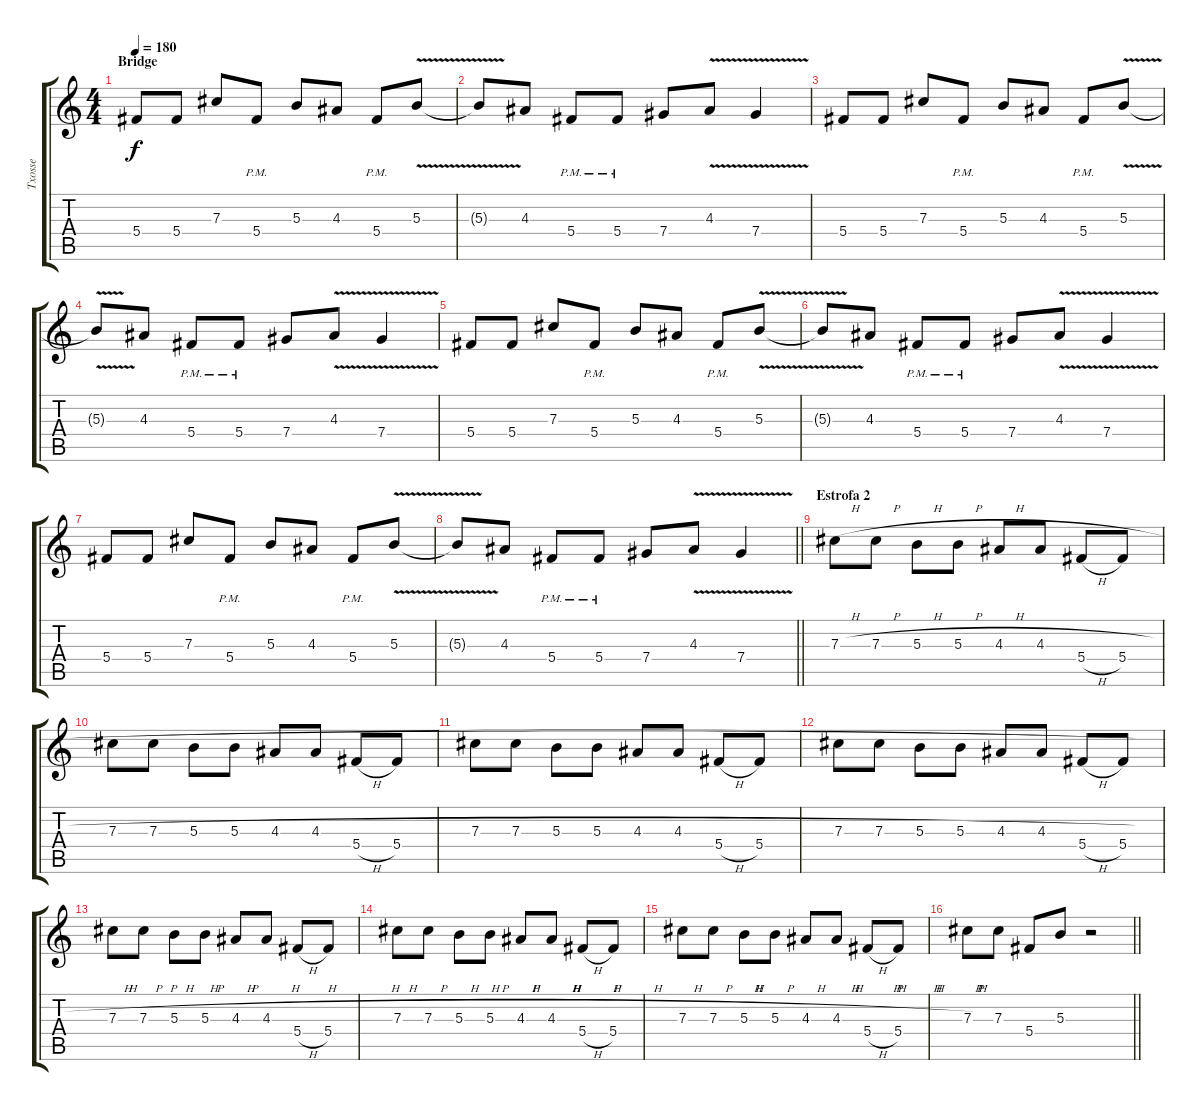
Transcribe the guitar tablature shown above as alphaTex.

\track ("Txosse" "Txosse") {instrument overdrivenguitar}
\staff {score tabs}
\tuning (Eb4 Bb3 Gb3 Db3 Ab2 Eb2) {hide}
\ts (4 4)
\section ("" "Bridge")
\tempo 180
\clef g2
\ks c
5.4.8{dy f} 5.4.8 7.3.8 5.4{pm}.8 5.3.8 4.3.8 5.4{pm}.8 5.3{v}.8 |
5.3{t}.8 4.3.8 5.4{pm}.8 5.4{pm}.8 7.4.8 4.3{v}.8 7.4{v}.4 |
5.4.8 5.4.8 7.3.8 5.4{pm}.8 5.3.8 4.3.8 5.4{pm}.8 5.3{v}.8 |
5.3{t}.8 4.3.8 5.4{pm}.8 5.4{pm}.8 7.4.8 4.3{v}.8 7.4{v}.4 |
5.4.8 5.4.8 7.3.8 5.4{pm}.8 5.3.8 4.3.8 5.4{pm}.8 5.3{v}.8 |
5.3{t}.8 4.3.8 5.4{pm}.8 5.4{pm}.8 7.4.8 4.3{v}.8 7.4{v}.4 |
5.4.8 5.4.8 7.3.8 5.4{pm}.8 5.3.8 4.3.8 5.4{pm}.8 5.3{v}.8 |
\barLineRight lightlight
5.3{t}.8 4.3.8 5.4{pm}.8 5.4{pm}.8 7.4.8 4.3{v}.8 7.4{v}.4 |
\section ("" "Estrofa 2")
7.3{h}.8{volume 6} 7.3{h}.8 5.3{h}.8 5.3{h}.8 4.3{h}.8 4.3{h}.8 5.4{h}.8 5.4.8 |
7.3{h}.8 7.3{h}.8 5.3{h}.8 5.3{h}.8 4.3{h}.8 4.3{h}.8 5.4{h}.8 5.4.8 |
7.3{h}.8 7.3{h}.8 5.3{h}.8 5.3{h}.8 4.3{h}.8 4.3{h}.8 5.4{h}.8 5.4.8 |
7.3{h}.8 7.3{h}.8 5.3{h}.8 5.3{h}.8 4.3{h}.8 4.3{h}.8 5.4{h}.8 5.4.8 |
7.3{h}.8 7.3{h}.8 5.3{h}.8 5.3{h}.8 4.3{h}.8 4.3{h}.8 5.4{h}.8 5.4.8 |
7.3{h}.8 7.3{h}.8 5.3{h}.8 5.3{h}.8 4.3{h}.8 4.3{h}.8 5.4{h}.8 5.4.8 |
7.3{h}.8 7.3{h}.8 5.3{h}.8 5.3{h}.8 4.3{h}.8 4.3{h}.8 5.4{h}.8 5.4.8 |
\barLineRight lightlight
7.3{h}.8 7.3.8 5.4{h}.8 5.3.8 r.2
